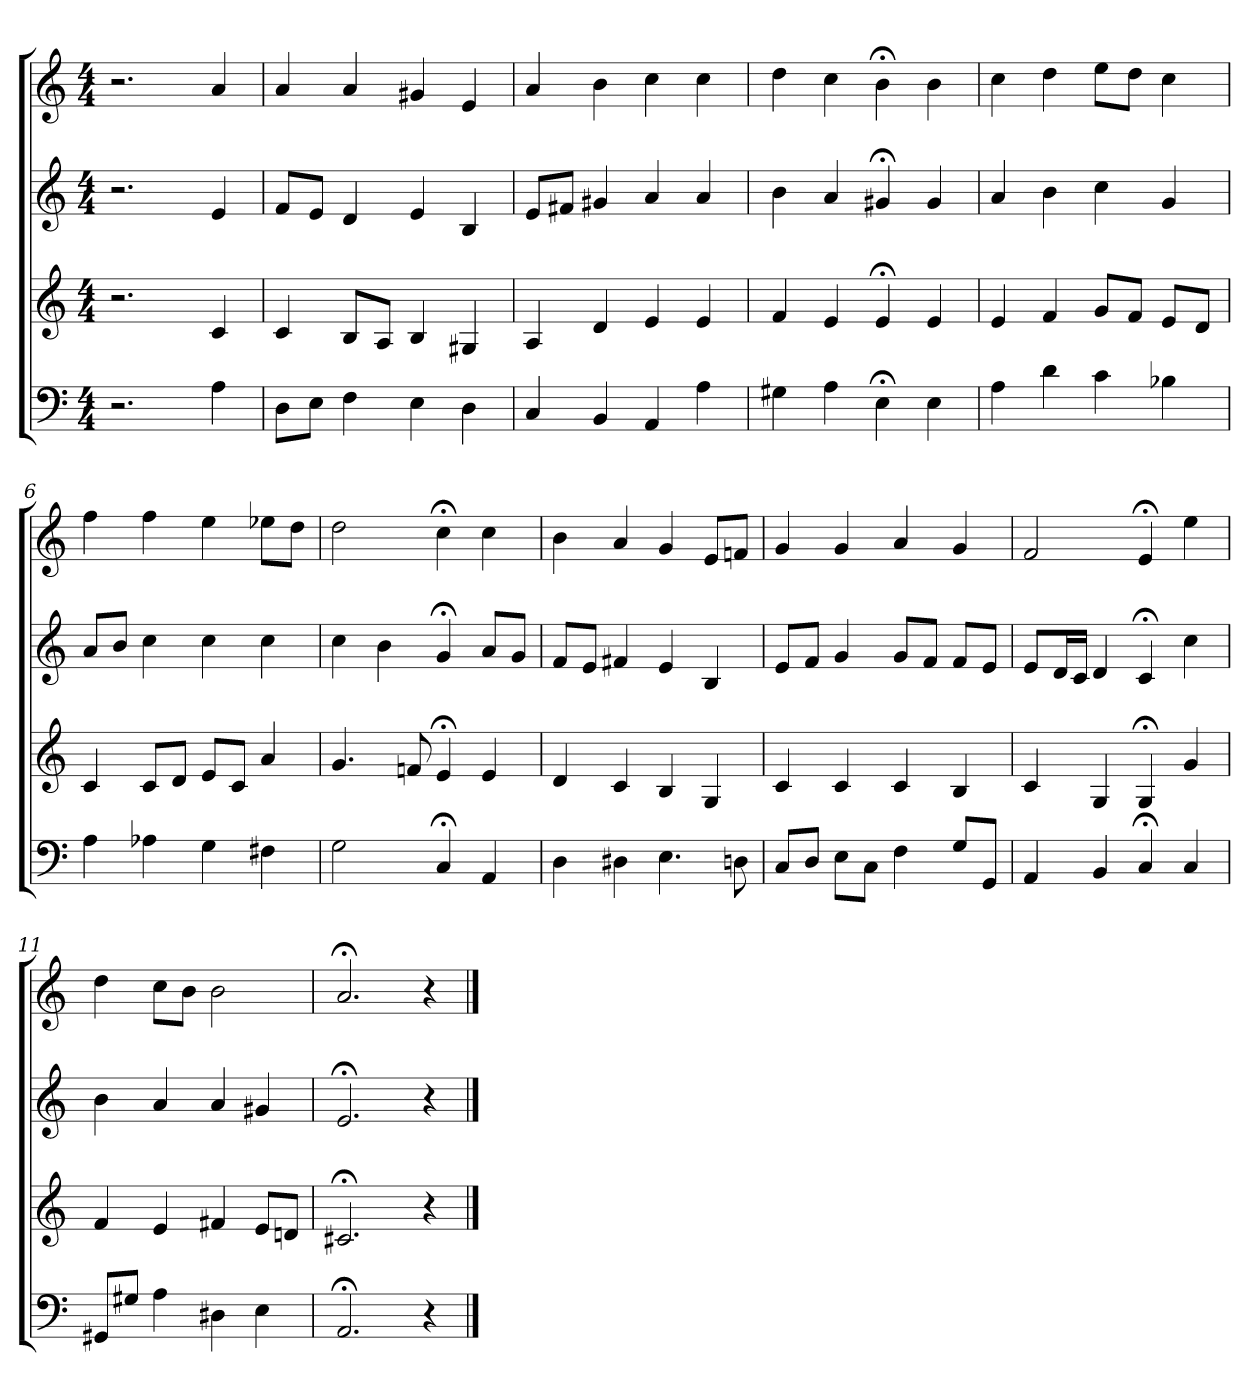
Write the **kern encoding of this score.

**kern	**kern	**kern	**kern
*part4	*part3	*part2	*part1
*staff4	*staff3	*staff2	*staff1
*clefF4	*clefG2	*clefG2	*clefG2
*k[]	*k[]	*k[]	*k[]
*C:	*C:	*C:	*C:
*M4/4	*M4/4	*M4/4	*M4/4
=1	=1	=1	=1
2.r	2.r	2.r	2.r
4A	4c	4e	4a
=2	=2	=2	=2
8D\L	4c	8f/L	4a
8E\J	.	8e/J	.
4F	8B/L	4d	4a
.	8A/J	.	.
4E	4B	4e	4g#X
4D	4G#X	4B	4e
=3	=3	=3	=3
4C	4A	8e/L	4a
.	.	8f#X/J	.
4BB	4d	4g#X	4b
4AA	4e	4a	4cc
4A	4e	4a	4cc
=4	=4	=4	=4
4G#X	4f	4b	4dd
4A	4e	4a	4cc
4E;<	4e;<	4g#X;<	4b;<
4E	4e	4g#	4b
=5	=5	=5	=5
4A	4e	4a	4cc
4d	4f	4b	4dd
4c	8g/L	4cc	8ee\L
.	8f/J	.	8dd\J
4B-X	8e/L	4g	4cc
.	8d/J	.	.
=6	=6	=6	=6
4A	4c	8a/L	4ff
.	.	8b/J	.
4A-X	8c/L	4cc	4ff
.	8d/J	.	.
4G	8e/L	4cc	4ee
.	8c/J	.	.
4F#X	4a	4cc	8ee-X\L
.	.	.	8dd\J
=7	=7	=7	=7
2G	4.g	4cc	2dd
.	.	4b	.
.	8fn	.	.
4C;<	4e;<	4g;<	4cc;<
4AA	4e	8a/L	4cc
.	.	8g/J	.
=8	=8	=8	=8
4D	4d	8f/L	4b
.	.	8e/J	.
4D#X	4c	4f#X	4a
4.E	4B	4e	4g
.	4G	4B	8e/L
8Dn	.	.	8fn/J
=9	=9	=9	=9
8C/L	4c	8e/L	4g
8D/J	.	8f/J	.
8E\L	4c	4g	4g
8C\J	.	.	.
4F	4c	8g/L	4a
.	.	8f/J	.
8G/L	4B	8f/L	4g
8GG/J	.	8e/J	.
=10	=10	=10	=10
4AA	4c	8e/L	2f
.	.	16d/L	.
.	.	16c/JJ	.
4BB	4G	4d	.
4C;<	4G;<	4c;<	4e;<
4C	4g	4cc	4ee
=11	=11	=11	=11
8GG#X/L	4f	4b	4dd
8G#X/J	.	.	.
4A	4e	4a	8cc\L
.	.	.	8b\J
4D#X	4f#X	4a	2b
4E	8e/L	4g#X	.
.	8dn/J	.	.
=12	=12	=12	=12
2.AA;<	2.c#X;<	2.e;<	2.a;<
4r	4r	4r	4r
==	==	==	==
*-	*-	*-	*-
